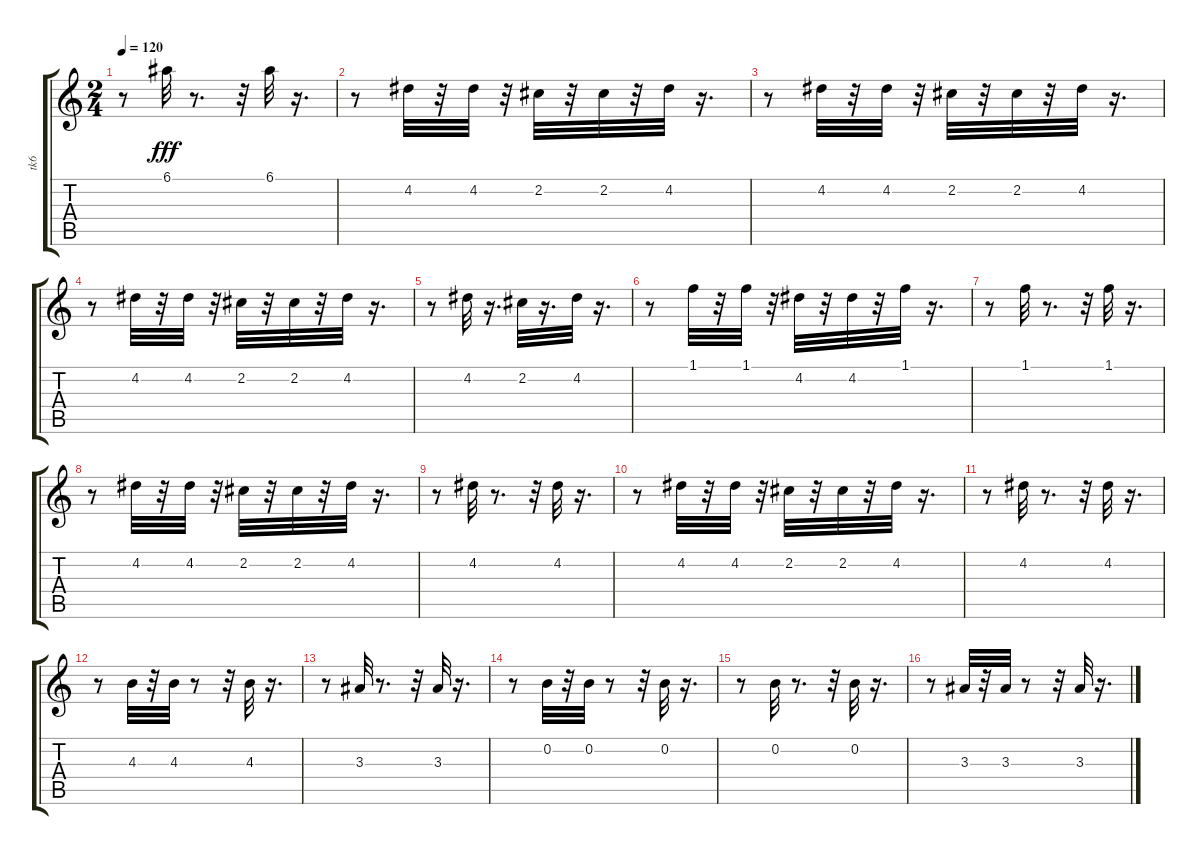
\track ("tk6" "tk6") {instrument electricguitarmuted}
\staff {score tabs}
\tuning (E4 B3 G3 D3 A2 E2) {hide}
\ts (2 4)
\tempo 120
\clef g2
\ks c
r.8{dy fff} 6.1.32 r.8{d} r.32 6.1.32 r.16{d} |
r.8 4.2.32 r.32 4.2.32 r.32 2.2.32 r.32 2.2.32 r.32 4.2.32 r.16{d} |
r.8 4.2.32 r.32 4.2.32 r.32 2.2.32 r.32 2.2.32 r.32 4.2.32 r.16{d} |
r.8 4.2.32 r.32 4.2.32 r.32 2.2.32 r.32 2.2.32 r.32 4.2.32 r.16{d} |
r.8 4.2.32 r.16{d} 2.2.32 r.16{d} 4.2.32 r.16{d} |
r.8 1.1.32 r.32 1.1.32 r.32 4.2.32 r.32 4.2.32 r.32 1.1.32 r.16{d} |
r.8 1.1.32 r.8{d} r.32 1.1.32 r.16{d} |
r.8 4.2.32 r.32 4.2.32 r.32 2.2.32 r.32 2.2.32 r.32 4.2.32 r.16{d} |
r.8 4.2.32 r.8{d} r.32 4.2.32 r.16{d} |
r.8 4.2.32 r.32 4.2.32 r.32 2.2.32 r.32 2.2.32 r.32 4.2.32 r.16{d} |
r.8 4.2.32 r.8{d} r.32 4.2.32 r.16{d} |
r.8 4.3.32 r.32 4.3.32 r.8 r.32 4.3.32 r.16{d} |
r.8 3.3.32 r.8{d} r.32 3.3.32 r.16{d} |
r.8 0.2.32 r.32 0.2.32 r.8 r.32 0.2.32 r.16{d} |
r.8 0.2.32 r.8{d} r.32 0.2.32 r.16{d} |
r.8 3.3.32 r.32 3.3.32 r.8 r.32 3.3.32 r.16{d}
